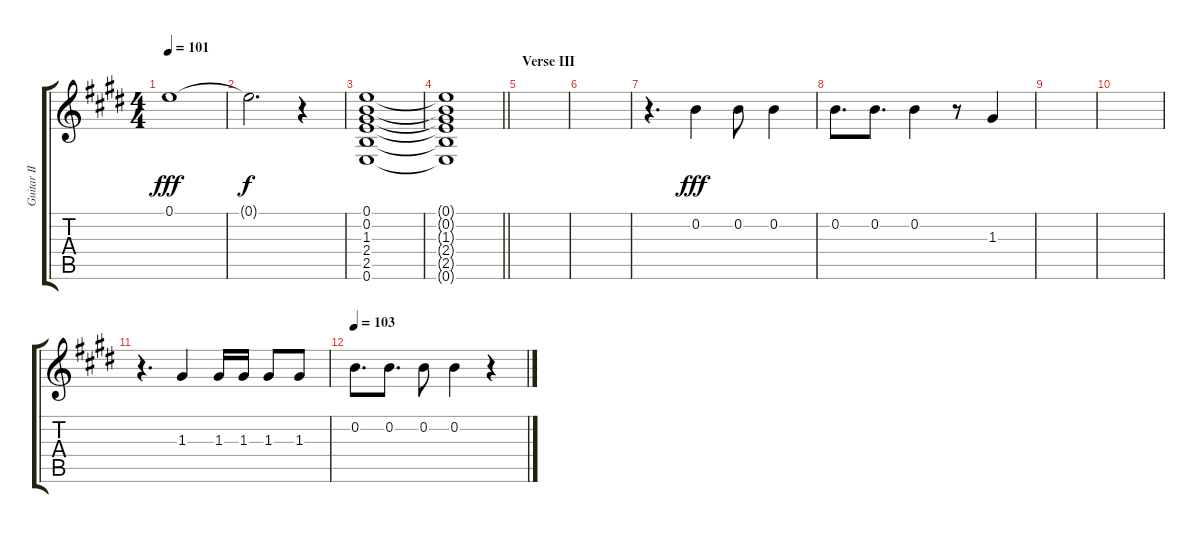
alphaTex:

\track ("Guitar II" "Guitar II") {instrument electricguitarjazz}
\staff {score tabs}
\tuning (E4 B3 G3 D3 A2 E2) {hide}
\ts (4 4)
\tempo 101
\clef g2
\ks e
0.1.1{dy fff} |
0.1{t}.2{d dy f} r.4 |
(0.1 0.2 1.3 2.4 2.5 0.6).1 |
\barLineRight lightlight
(0.1{t} 0.2{t} 1.3{t} 2.4{t} 2.5{t} 0.6{t}).1 |
\section ("" "Verse III")
|
|
r.4{d} 0.2.4{dy fff} 0.2.8 0.2.4 |
0.2.8{d} 0.2.8{d} 0.2.4 r.8 1.3.4 |
|
|
r.4{d} 1.3.4 1.3.16 1.3.16 1.3.8 1.3.8 |
\tempo 103
0.2.8{d} 0.2.8{d} 0.2.8 0.2.4 r.4
